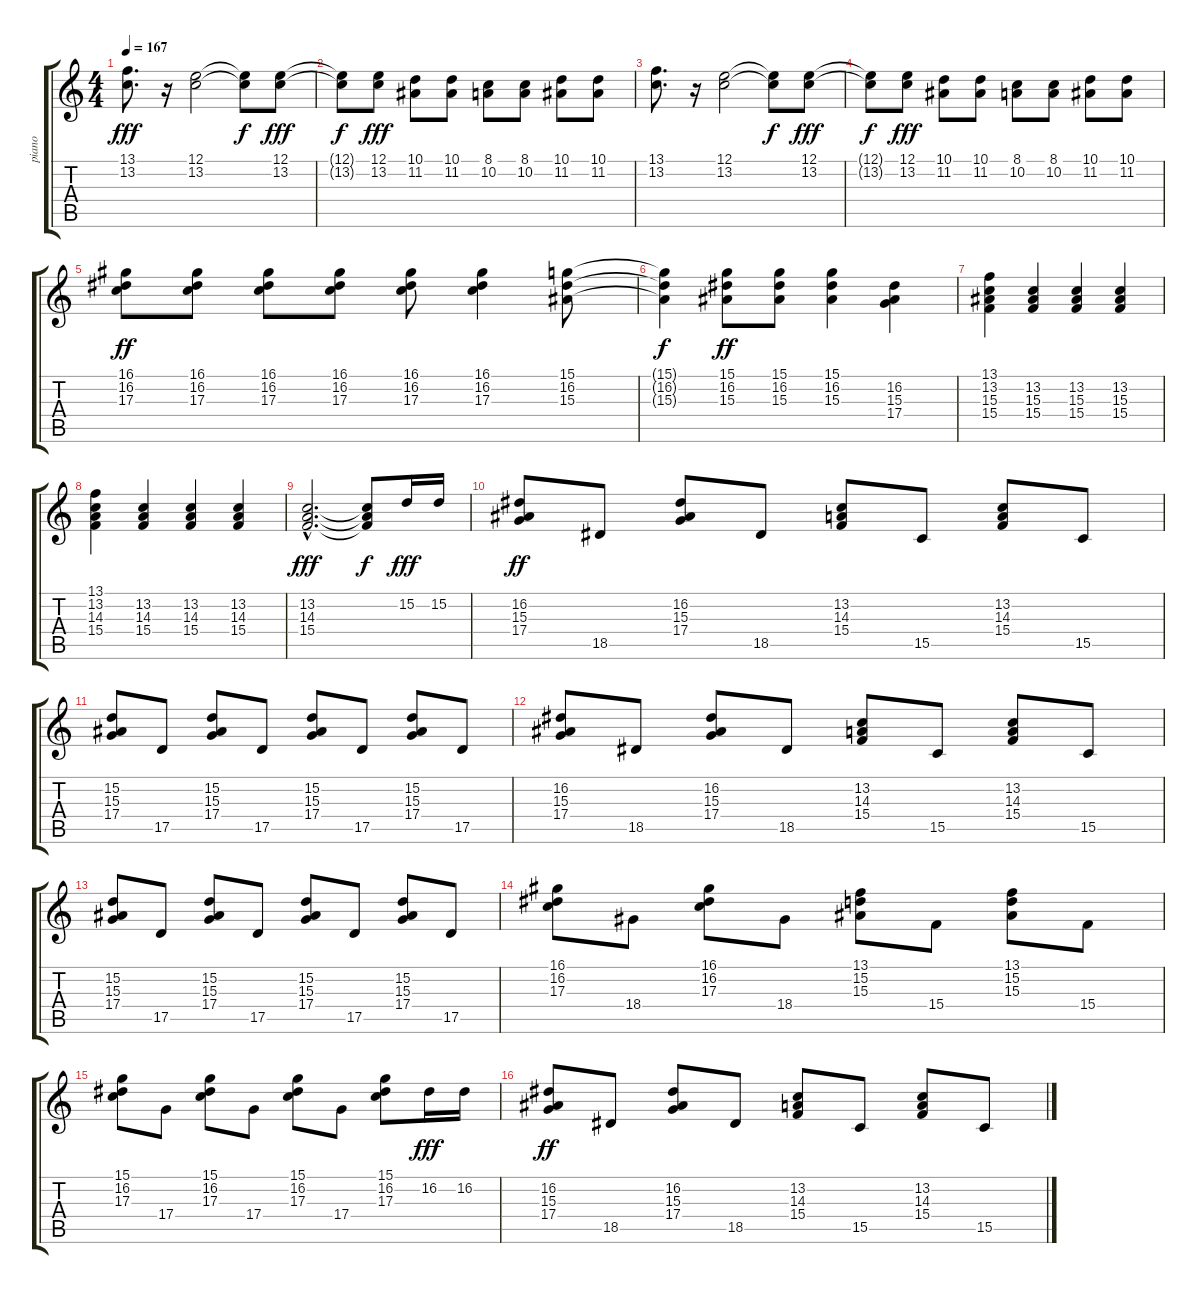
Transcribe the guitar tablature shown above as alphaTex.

\track ("piano" "piano") {instrument brightacousticpiano}
\staff {score tabs}
\tuning (E4 B3 G3 D3 A2 E2) {hide}
\ts (4 4)
\tempo 167
\clef g2
\ks c
(13.1 13.2).8{d dy fff} r.16 (12.1 13.2).2 (12.1{t} 13.2{t}).8{dy f} (12.1 13.2).8{dy fff} |
(12.1{t} 13.2{t}).8{dy f} (12.1 13.2).8{dy fff} (10.1 11.2).8 (10.1 11.2).8 (8.1 10.2).8 (8.1 10.2).8 (10.1 11.2).8 (10.1 11.2).8 |
(13.1 13.2).8{d} r.16 (12.1 13.2).2 (12.1{t} 13.2{t}).8{dy f} (12.1 13.2).8{dy fff} |
(12.1{t} 13.2{t}).8{dy f} (12.1 13.2).8{dy fff} (10.1 11.2).8 (10.1 11.2).8 (8.1 10.2).8 (8.1 10.2).8 (10.1 11.2).8 (10.1 11.2).8 |
(16.1 16.2 17.3).8{dy ff} (16.1 16.2 17.3).8 (16.1 16.2 17.3).8 (16.1 16.2 17.3).8 (16.1 16.2 17.3).8 (16.1 16.2 17.3).4 (15.1 16.2 15.3).8 |
(15.1{t} 16.2{t} 15.3{t}).4{dy f} (15.1 16.2 15.3).8{dy ff} (15.1 16.2 15.3).8 (15.1 16.2 15.3).4 (16.2 15.3 17.4).4 |
(13.1 13.2 15.3 15.4).4 (13.2 15.3 15.4).4 (13.2 15.3 15.4).4 (13.2 15.3 15.4).4 |
(13.1 13.2 14.3 15.4).4 (13.2 14.3 15.4).4 (13.2 14.3 15.4).4 (13.2 14.3 15.4).4 |
(13.2{hac} 14.3{hac} 15.4{hac}).2{d dy fff} (13.2{t} 14.3{t} 15.4{t}).8{dy f} 15.2.16{dy fff} 15.2.16 |
(16.2 15.3 17.4).8{dy ff} 18.5.8 (16.2 15.3 17.4).8 18.5.8 (13.2 14.3 15.4).8 15.5.8 (13.2 14.3 15.4).8 15.5.8 |
(15.2 15.3 17.4).8 17.5.8 (15.2 15.3 17.4).8 17.5.8 (15.2 15.3 17.4).8 17.5.8 (15.2 15.3 17.4).8 17.5.8 |
(16.2 15.3 17.4).8 18.5.8 (16.2 15.3 17.4).8 18.5.8 (13.2 14.3 15.4).8 15.5.8 (13.2 14.3 15.4).8 15.5.8 |
(15.2 15.3 17.4).8 17.5.8 (15.2 15.3 17.4).8 17.5.8 (15.2 15.3 17.4).8 17.5.8 (15.2 15.3 17.4).8 17.5.8 |
(16.1 16.2 17.3).8 18.4.8 (16.1 16.2 17.3).8 18.4.8 (13.1 15.2 15.3).8 15.4.8 (13.1 15.2 15.3).8 15.4.8 |
(15.1 16.2 17.3).8 17.4.8 (15.1 16.2 17.3).8 17.4.8 (15.1 16.2 17.3).8 17.4.8 (15.1 16.2 17.3).8 16.2.16{dy fff} 16.2.16 |
(16.2 15.3 17.4).8{dy ff} 18.5.8 (16.2 15.3 17.4).8 18.5.8 (13.2 14.3 15.4).8 15.5.8 (13.2 14.3 15.4).8 15.5.8
